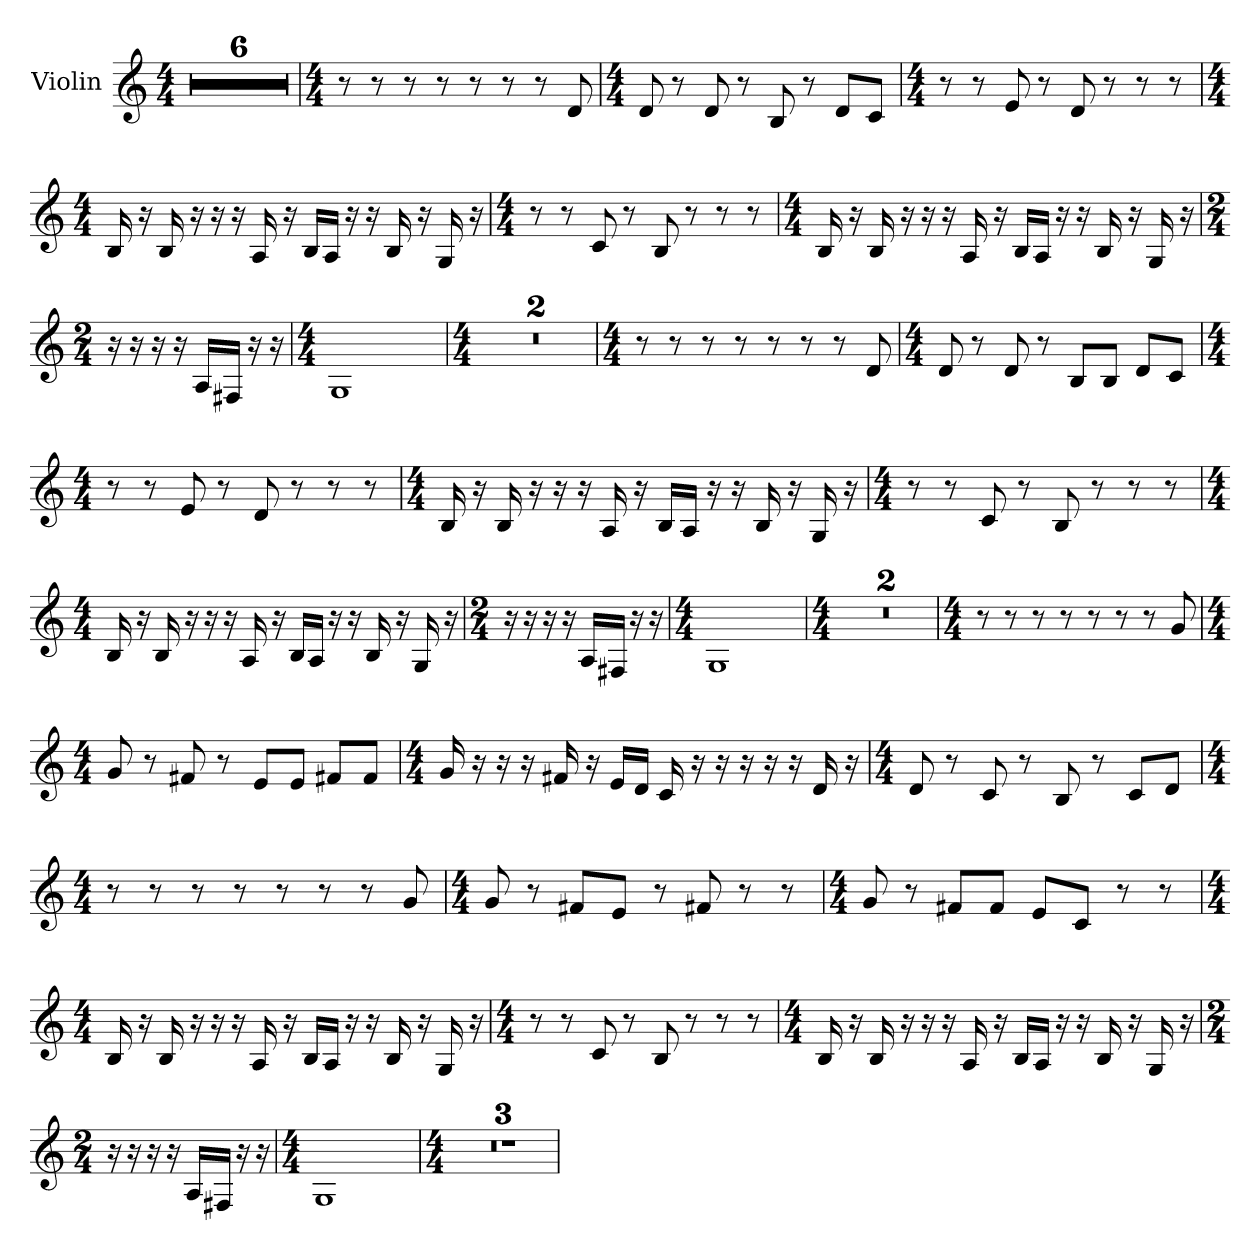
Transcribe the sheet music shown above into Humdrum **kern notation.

**kern
*part1
*staff1
*I"Violin
*I'Vln
*M4/4
=
1r
=
*M4/4
1r
=
*M4/4
1r
=
*M4/4
1r
=
*M4/4
1r
=
*M4/4
1r
=
*M4/4
8r
8r
8r
8r
8r
8r
8r
8d
=
*M4/4
8d
8r
8d
8r
8B
8r
8dL
8cJ
=
*M4/4
8r
8r
8e
8r
8d
8r
8r
8r
=
*M4/4
16B
16r
16B
16r
16r
16r
16A
16r
16BLL
16AJJ
16r
16r
16B
16r
16G
16r
=
*M4/4
8r
8r
8c
8r
8B
8r
8r
8r
=
*M4/4
16B
16r
16B
16r
16r
16r
16A
16r
16BLL
16AJJ
16r
16r
16B
16r
16G
16r
=
*M2/4
16r
16r
16r
16r
16ALL
16F#XJJ
16r
16r
=
*M4/4
1G
=
*M4/4
1r
=
*M4/4
1r
=
*M4/4
8r
8r
8r
8r
8r
8r
8r
8d
=
*M4/4
8d
8r
8d
8r
8BL
8BJ
8dL
8cJ
=
*M4/4
8r
8r
8e
8r
8d
8r
8r
8r
=
*M4/4
16B
16r
16B
16r
16r
16r
16A
16r
16BLL
16AJJ
16r
16r
16B
16r
16G
16r
=
*M4/4
8r
8r
8c
8r
8B
8r
8r
8r
=
*M4/4
16B
16r
16B
16r
16r
16r
16A
16r
16BLL
16AJJ
16r
16r
16B
16r
16G
16r
=
*M2/4
16r
16r
16r
16r
16ALL
16F#XJJ
16r
16r
=
*M4/4
1G
=
*M4/4
1r
=
*M4/4
1r
=
*M4/4
8r
8r
8r
8r
8r
8r
8r
8g
=
*M4/4
8g
8r
8f#X
8r
8eL
8eJ
8f#XL
8f#J
=
*M4/4
16g
16r
16r
16r
16f#X
16r
16eLL
16dJJ
16c
16r
16r
16r
16r
16r
16d
16r
=
*M4/4
8d
8r
8c
8r
8B
8r
8cL
8dJ
=
*M4/4
8r
8r
8r
8r
8r
8r
8r
8g
=
*M4/4
8g
8r
8f#XL
8eJ
8r
8f#X
8r
8r
=
*M4/4
8g
8r
8f#XL
8f#J
8eL
8cJ
8r
8r
=
*M4/4
16B
16r
16B
16r
16r
16r
16A
16r
16BLL
16AJJ
16r
16r
16B
16r
16G
16r
=
*M4/4
8r
8r
8c
8r
8B
8r
8r
8r
=
*M4/4
16B
16r
16B
16r
16r
16r
16A
16r
16BLL
16AJJ
16r
16r
16B
16r
16G
16r
=
*M2/4
16r
16r
16r
16r
16ALL
16F#XJJ
16r
16r
=
*M4/4
1G
=
*M4/4
1r
=
*M4/4
1r
=
*M4/4
1r
=
*-
